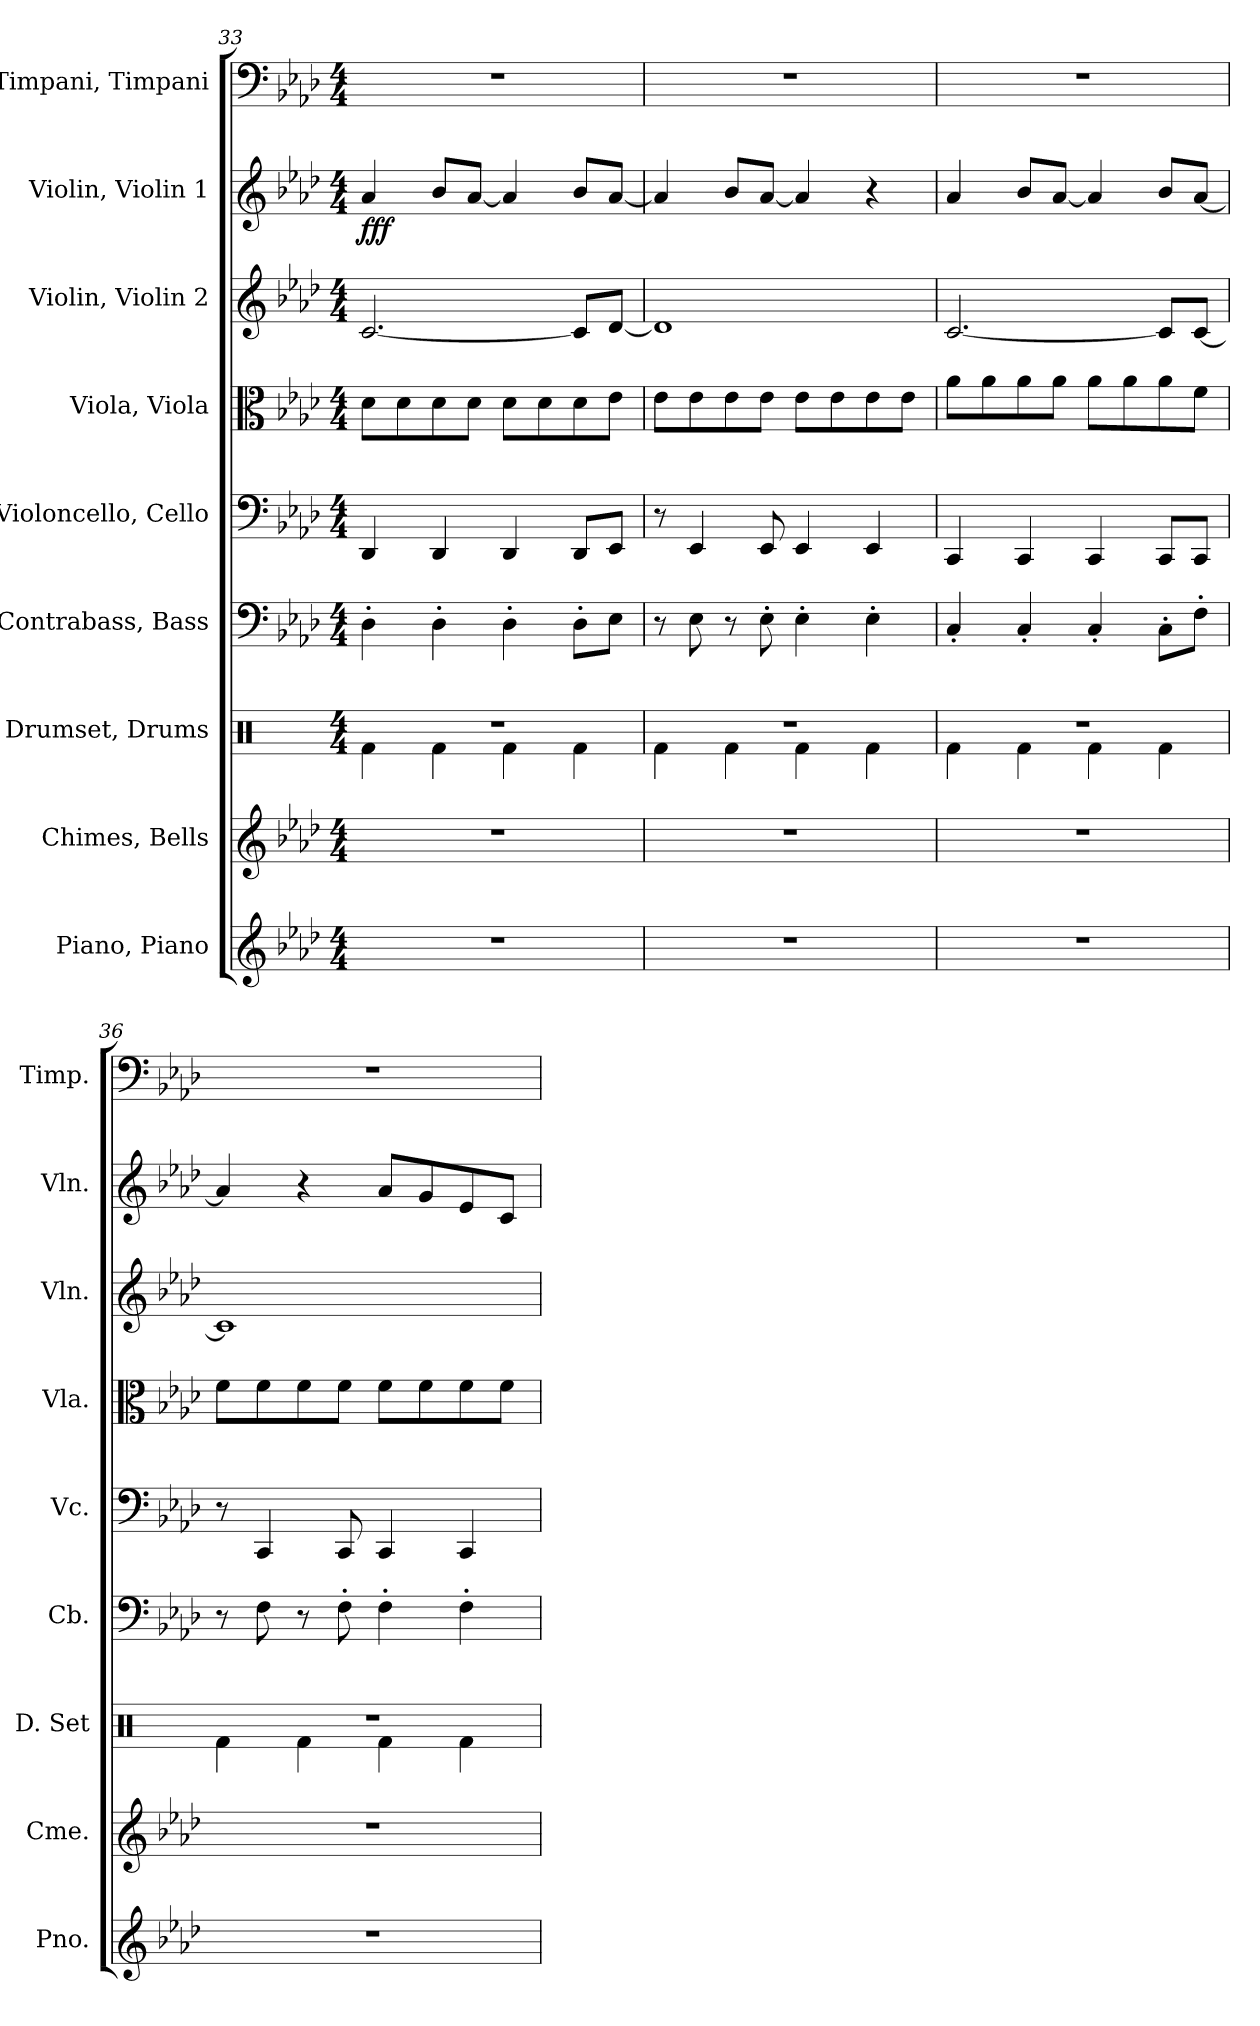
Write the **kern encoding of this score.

**kern	**kern	**kern	**kern	**kern	**kern	**kern	**kern	**dynam	**kern
*part9	*part8	*part7	*part6	*part5	*part4	*part3	*part2	*part2	*part1
*staff9	*staff8	*staff7	*staff6	*staff5	*staff4	*staff3	*staff2	*staff2	*staff1
*I"Piano, Piano	*I"Chimes, Bells	*I"Drumset, Drums	*I"Contrabass, Bass	*I"Violoncello, Cello	*I"Viola, Viola	*I"Violin, Violin 2	*I"Violin, Violin 1	*	*I"Timpani, Timpani
*I'Pno.	*I'Cme.	*I'D. Set	*I'Cb.	*I'Vc.	*I'Vla.	*I'Vln.	*I'Vln.	*	*I'Timp.
!!LO:PB:g=z
*clefG2	*clefG2	*clefX	*clefF4	*clefF4	*clefC3	*clefG2	*clefG2	*	*clefF4
*	*	*	*ITrd7c12	*	*	*	*	*	*
*k[b-e-a-d-]	*k[b-e-a-d-]	*k[]	*k[b-e-a-d-]	*k[b-e-a-d-]	*k[b-e-a-d-]	*k[b-e-a-d-]	*k[b-e-a-d-]	*	*k[b-e-a-d-]
*M4/4	*M4/4	*M4/4	*M4/4	*M4/4	*M4/4	*M4/4	*M4/4	*	*M4/4
=33	=33	=33	=33	=33	=33	=33	=33	=33	=33
*	*	*^	*	*	*	*	*	*	*
!	!	!	!	!	!	!	!	!	!LO:DY:b	!
1r	1r	1r	4Rf\	4DD-'\	4DD-/	8d-\L	[2.c/	4a-/	fff	1r
.	.	.	.	.	.	8d-\	.	.	.	.
.	.	.	4Rf\	4DD-'\	4DD-/	8d-\	.	8b-/L	.	.
.	.	.	.	.	.	8d-\J	.	[8a-/J	.	.
.	.	.	4Rf\	4DD-'\	4DD-/	8d-\L	.	4a-/]	.	.
.	.	.	.	.	.	8d-\	.	.	.	.
.	.	.	4Rf\	8DD-'\L	8DD-/L	8d-\	8c/L]	8b-/L	.	.
.	.	.	.	8EE-\J	8EE-/J	8e-\J	[8d-/J	[8a-/J	.	.
=34	=34	=34	=34	=34	=34	=34	=34	=34	=34	=34
1r	1r	1r	4Rf\	8r	8r	8e-\L	1d-]	4a-/]	.	1r
.	.	.	.	8EE-\	4EE-/	8e-\	.	.	.	.
.	.	.	4Rf\	8r	.	8e-\	.	8b-/L	.	.
.	.	.	.	8EE-'\	8EE-/	8e-\J	.	[8a-/J	.	.
.	.	.	4Rf\	4EE-'\	4EE-/	8e-\L	.	4a-/]	.	.
.	.	.	.	.	.	8e-\	.	.	.	.
.	.	.	4Rf\	4EE-'\	4EE-/	8e-\	.	4r	.	.
.	.	.	.	.	.	8e-\J	.	.	.	.
=35	=35	=35	=35	=35	=35	=35	=35	=35	=35	=35
1r	1r	1r	4Rf\	4CC'/	4CC/	8a-\L	[2.c/	4a-/	.	1r
.	.	.	.	.	.	8a-\	.	.	.	.
.	.	.	4Rf\	4CC'/	4CC/	8a-\	.	8b-/L	.	.
.	.	.	.	.	.	8a-\J	.	[8a-/J	.	.
.	.	.	4Rf\	4CC'/	4CC/	8a-\L	.	4a-/]	.	.
.	.	.	.	.	.	8a-\	.	.	.	.
.	.	.	4Rf\	8CC'\L	8CC/L	8a-\	8c/L]	8b-/L	.	.
.	.	.	.	8FF'\J	8CC/J	8f\J	[8c/J	[8a-/J	.	.
=36	=36	=36	=36	=36	=36	=36	=36	=36	=36	=36
1r	1r	1r	4Rf\	8r	8r	8f\L	1c]	4a-/]	.	1r
.	.	.	.	8FF\	4CC/	8f\	.	.	.	.
.	.	.	4Rf\	8r	.	8f\	.	4r	.	.
.	.	.	.	8FF'\	8CC/	8f\J	.	.	.	.
.	.	.	4Rf\	4FF'\	4CC/	8f\L	.	8a-/L	.	.
.	.	.	.	.	.	8f\	.	8g/	.	.
.	.	.	4Rf\	4FF'\	4CC/	8f\	.	8e-/	.	.
.	.	.	.	.	.	8f\J	.	8c/J	.	.
*	*	*v	*v	*	*	*	*	*	*	*
=	=	=	=	=	=	=	=	=	=
*-	*-	*-	*-	*-	*-	*-	*-	*-	*-
